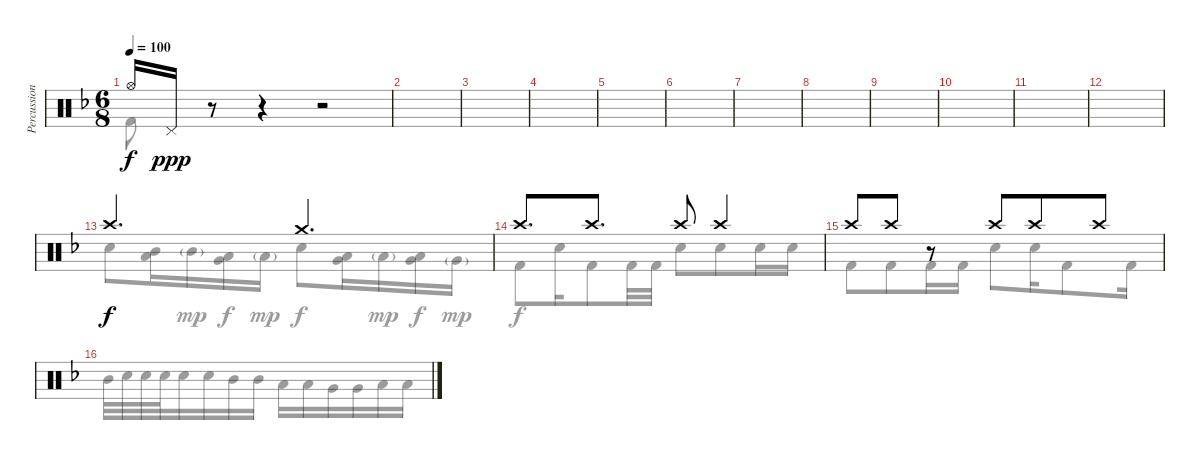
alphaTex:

\track ("Percussion" "Percussion") {instrument percussion}
\staff {score}
\articulation defaults
\voice
\ts (6 8)
\tempo 100
\clef neutral
\ks f "Hi-Hat (open)".16{dy f} "Pedal Hi-Hat (hit)".16{dy ppp}
r.8 r.4 r.2 |
|
|
|
|
|
|
|
|
|
|
|
"Crash high (hit)".4{d dy f} "Crash medium (hit)".4{d} |
"Crash high (hit)".8{d} "Crash high (hit)".8{d} "Crash high (hit)".8 "Crash high (hit)".4 |
"Crash high (hit)".8 "Crash high (hit)".8 r.8 "Crash high (hit)".8 "Crash high (hit)".8 "Crash high (hit)".8 |
\voice
\clef neutral
\ottava regular
\simile none
\ks f "Kick (hit) 2".8{dy f}
r.8 r.4 r.2 |
|
|
|
|
|
|
|
|
|
|
|
"Electric Snare (hit)".8 ("Mid Tom (hit)" "Low Tom (hit)").16 "Mid Tom (hit)"{g}.16{dy mp} ("Low Tom (hit)" "Very Low Tom (hit)").16{dy f} "Low Tom (hit)"{g}.16{dy mp} "Electric Snare (hit)".8{dy f} ("Low Tom (hit)" "Very Low Tom (hit)").16 "Low Tom (hit)"{g}.16{dy mp} ("Very Low Tom (hit)" "Low Floor Tom (hit)").16{dy f} "Very Low Tom (hit)"{g}.16{dy mp} |
"Kick (hit) 2".8{dy f} "Electric Snare (hit)".16 "Kick (hit) 2".8 "Kick (hit) 2".32 "Kick (hit) 2".32 "Electric Snare (hit)".8 "Electric Snare (hit)".8 "Electric Snare (hit)".16 "Electric Snare (hit)".16 |
"Kick (hit) 2".8 "Kick (hit) 2".8 "Kick (hit) 2".16 "Kick (hit) 2".16 "Electric Snare (hit)".8 "Electric Snare (hit)".16 "Kick (hit) 2".8 "Kick (hit) 2".16 |
"Mid Tom (hit)".32 "Electric Snare (hit)".32 "Electric Snare (hit)".32 "Electric Snare (hit)".32 "Electric Snare (hit)".16 "Electric Snare (hit)".16 "Mid Tom (hit)".16 "Mid Tom (hit)".16 "Low Tom (hit)".16 "Low Tom (hit)".16 "Very Low Tom (hit)".16 "Very Low Tom (hit)".16 "Low Floor Tom (hit)".16 "Low Floor Tom (hit)".16
